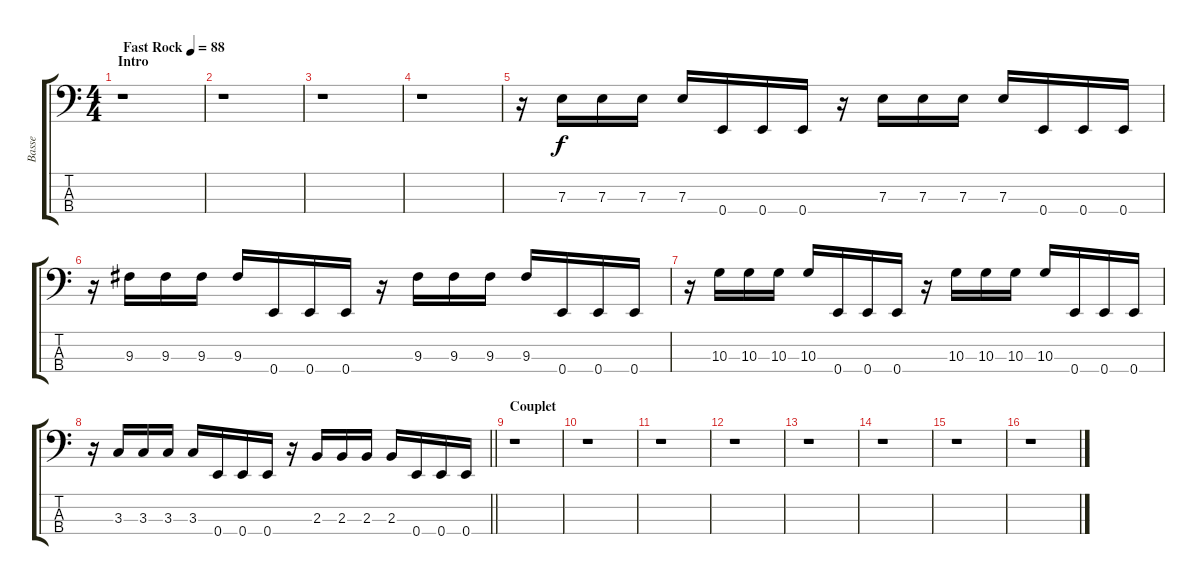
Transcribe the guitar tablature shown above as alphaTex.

\track ("Basse" "Basse") {instrument electricbassfinger}
\staff {score tabs}
\tuning (G2 D2 A1 E1) {hide}
\ts (4 4)
\section ("" "Intro")
\tempo (88 "Fast Rock")
\clef f4
\ks c
r.1{dy f instrument electricbassfinger} |
r.1 |
r.1 |
r.1 |
r.16 7.3.16 7.3.16 7.3.16 7.3.16 0.4.16 0.4.16 0.4.16 r.16 7.3.16 7.3.16 7.3.16 7.3.16 0.4.16 0.4.16 0.4.16 |
r.16 9.3.16 9.3.16 9.3.16 9.3.16 0.4.16 0.4.16 0.4.16 r.16 9.3.16 9.3.16 9.3.16 9.3.16 0.4.16 0.4.16 0.4.16 |
r.16 10.3.16 10.3.16 10.3.16 10.3.16 0.4.16 0.4.16 0.4.16 r.16 10.3.16 10.3.16 10.3.16 10.3.16 0.4.16 0.4.16 0.4.16 |
\barLineRight lightlight
r.16 3.3.16 3.3.16 3.3.16 3.3.16 0.4.16 0.4.16 0.4.16 r.16 2.3.16 2.3.16 2.3.16 2.3.16 0.4.16 0.4.16 0.4.16 |
\section ("" "Couplet")
r.1 |
r.1 |
r.1 |
r.1 |
r.1 |
r.1 |
r.1 |
r.1
